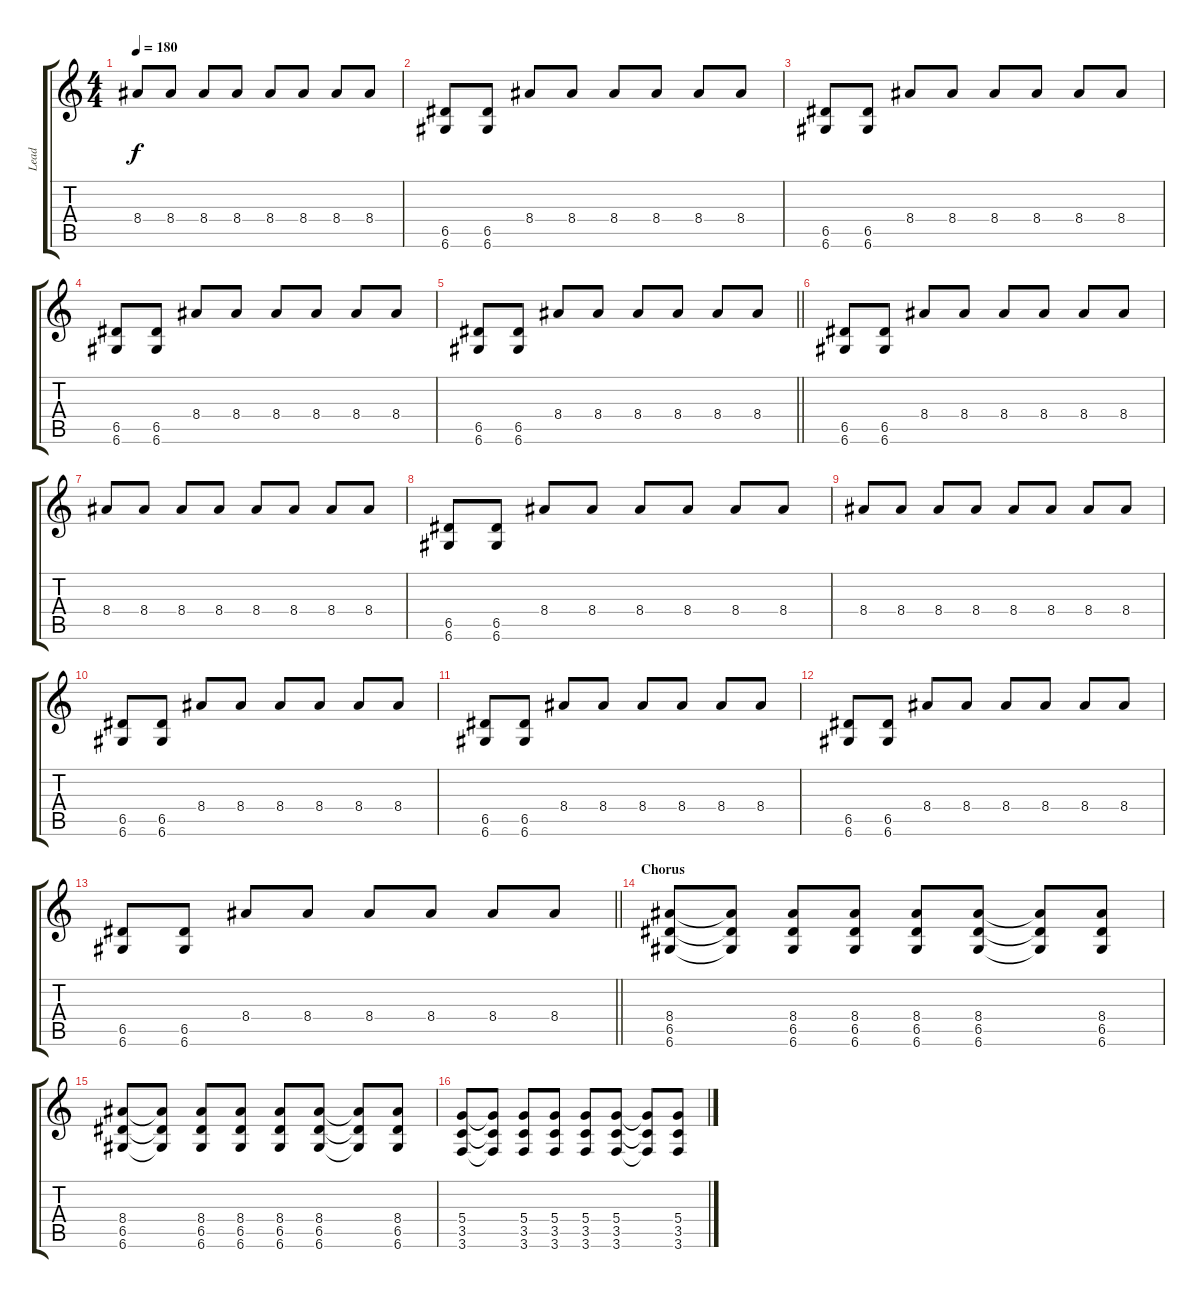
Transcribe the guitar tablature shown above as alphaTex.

\track ("Lead" "Lead") {instrument distortionguitar}
\staff {score tabs}
\tuning (E4 B3 G3 D3 A2 D2) {hide}
\ts (4 4)
\tempo 180
\clef g2
\ks c
8.4.8{dy f} 8.4.8 8.4.8 8.4.8 8.4.8 8.4.8 8.4.8 8.4.8 |
(6.5 6.6).8 (6.5 6.6).8 8.4.8 8.4.8 8.4.8 8.4.8 8.4.8 8.4.8 |
(6.5 6.6).8 (6.5 6.6).8 8.4.8 8.4.8 8.4.8 8.4.8 8.4.8 8.4.8 |
(6.5 6.6).8 (6.5 6.6).8 8.4.8 8.4.8 8.4.8 8.4.8 8.4.8 8.4.8 |
\barLineRight lightlight
(6.5 6.6).8 (6.5 6.6).8 8.4.8 8.4.8 8.4.8 8.4.8 8.4.8 8.4.8 |
(6.5 6.6).8 (6.5 6.6).8 8.4.8 8.4.8 8.4.8 8.4.8 8.4.8 8.4.8 |
8.4.8 8.4.8 8.4.8 8.4.8 8.4.8 8.4.8 8.4.8 8.4.8 |
(6.5 6.6).8 (6.5 6.6).8 8.4.8 8.4.8 8.4.8 8.4.8 8.4.8 8.4.8 |
8.4.8 8.4.8 8.4.8 8.4.8 8.4.8 8.4.8 8.4.8 8.4.8 |
(6.5 6.6).8 (6.5 6.6).8 8.4.8 8.4.8 8.4.8 8.4.8 8.4.8 8.4.8 |
(6.5 6.6).8 (6.5 6.6).8 8.4.8 8.4.8 8.4.8 8.4.8 8.4.8 8.4.8 |
(6.5 6.6).8 (6.5 6.6).8 8.4.8 8.4.8 8.4.8 8.4.8 8.4.8 8.4.8 |
\barLineRight lightlight
(6.5 6.6).8 (6.5 6.6).8 8.4.8 8.4.8 8.4.8 8.4.8 8.4.8 8.4.8 |
\section ("" "Chorus")
(8.4 6.5 6.6).8 (8.4{t} 6.5{t} 6.6{t}).8 (8.4 6.5 6.6).8 (8.4 6.5 6.6).8 (8.4 6.5 6.6).8 (8.4 6.5 6.6).8 (8.4{t} 6.5{t} 6.6{t}).8 (8.4 6.5 6.6).8 |
(8.4 6.5 6.6).8 (8.4{t} 6.5{t} 6.6{t}).8 (8.4 6.5 6.6).8 (8.4 6.5 6.6).8 (8.4 6.5 6.6).8 (8.4 6.5 6.6).8 (8.4{t} 6.5{t} 6.6{t}).8 (8.4 6.5 6.6).8 |
(5.4 3.5 3.6).8 (5.4{t} 3.5{t} 3.6{t}).8 (5.4 3.5 3.6).8 (5.4 3.5 3.6).8 (5.4 3.5 3.6).8 (5.4 3.5 3.6).8 (5.4{t} 3.5{t} 3.6{t}).8 (5.4 3.5 3.6).8
